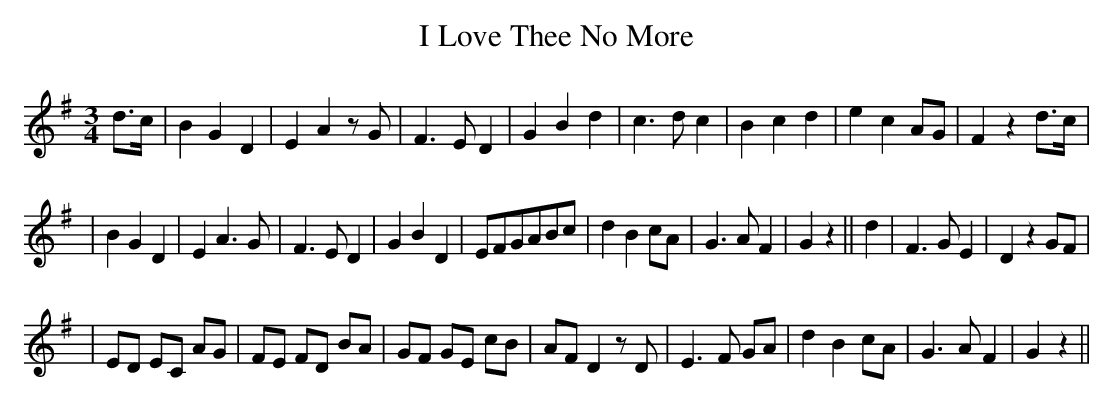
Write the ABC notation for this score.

X:1
T:I Love Thee No More
M:3/4
L:1/8
K:G
d>c \
| B2 G2 D2 | E2 A2 zG | F3 E D2 | G2 B2 d2 | c3 d c2 | B2 c2 d2 | e2 c2 AG | F2 z2 d>c |
| B2 G2 D2 | E2 A3 G | F3 E D2 | G2 B2 D2 | EFGABc | d2 B2 cA | G3 A F2 | G2 z2 || d2 \
| F3 G E2 | D2 z2 GF |
| ED EC AG | FE FD BA | GF GE cB | AF D2 zD | E3 F GA | d2 B2 cA | G3 A F2 | G2 z2 ||
